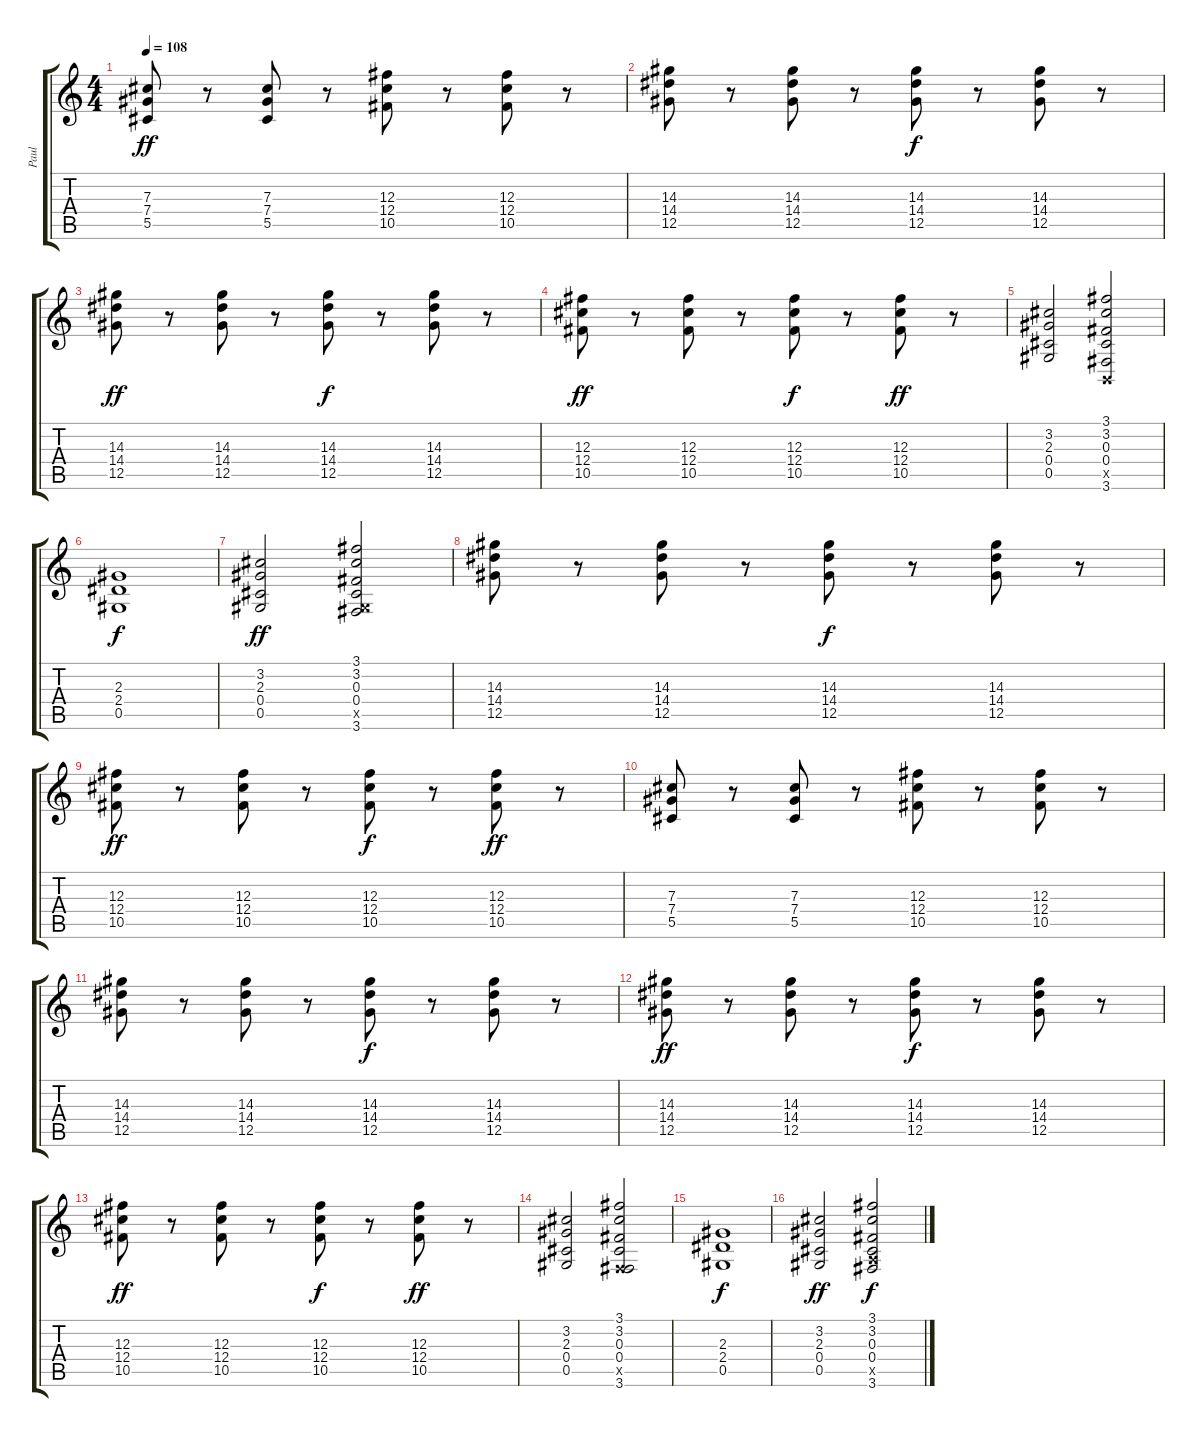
\track ("Paul " "Paul ") {instrument distortionguitar}
\staff {score tabs}
\tuning (Eb4 Bb3 Gb3 Db3 Ab2 Eb2) {hide}
\ts (4 4)
\tempo 108
\clef g2
\ks c
(7.3 7.4 5.5).8{dy ff} r.8 (7.3 7.4 5.5).8 r.8 (12.3 12.4 10.5).8 r.8 (12.3 12.4 10.5).8 r.8 |
(14.3 14.4 12.5).8 r.8 (14.3 14.4 12.5).8 r.8 (14.3 14.4 12.5).8{dy f} r.8 (14.3 14.4 12.5).8 r.8 |
(14.3 14.4 12.5).8{dy ff} r.8 (14.3 14.4 12.5).8 r.8 (14.3 14.4 12.5).8{dy f} r.8 (14.3 14.4 12.5).8 r.8 |
(12.3 12.4 10.5).8{dy ff} r.8 (12.3 12.4 10.5).8 r.8 (12.3 12.4 10.5).8{dy f} r.8 (12.3 12.4 10.5).8{dy ff} r.8 |
(3.2 2.3 0.4 0.5).2 (3.1 3.2 0.3 0.4 -9.5{x} 3.6).2 |
(2.3 2.4 0.5).1{dy f} |
(3.2 2.3 0.4 0.5).2{dy ff} (3.1 3.2 0.3 0.4 0.5{x} 3.6).2 |
(14.3 14.4 12.5).8 r.8 (14.3 14.4 12.5).8 r.8 (14.3 14.4 12.5).8{dy f} r.8 (14.3 14.4 12.5).8 r.8 |
(12.3 12.4 10.5).8{dy ff} r.8 (12.3 12.4 10.5).8 r.8 (12.3 12.4 10.5).8{dy f} r.8 (12.3 12.4 10.5).8{dy ff} r.8 |
(7.3 7.4 5.5).8 r.8 (7.3 7.4 5.5).8 r.8 (12.3 12.4 10.5).8 r.8 (12.3 12.4 10.5).8 r.8 |
(14.3 14.4 12.5).8 r.8 (14.3 14.4 12.5).8 r.8 (14.3 14.4 12.5).8{dy f} r.8 (14.3 14.4 12.5).8 r.8 |
(14.3 14.4 12.5).8{dy ff} r.8 (14.3 14.4 12.5).8 r.8 (14.3 14.4 12.5).8{dy f} r.8 (14.3 14.4 12.5).8 r.8 |
(12.3 12.4 10.5).8{dy ff} r.8 (12.3 12.4 10.5).8 r.8 (12.3 12.4 10.5).8{dy f} r.8 (12.3 12.4 10.5).8{dy ff} r.8 |
(3.2 2.3 0.4 0.5).2 (3.1 3.2 0.3 0.4 -2.5{x} 3.6).2 |
(2.3 2.4 0.5).1{dy f} |
(3.2 2.3 0.4 0.5).2{dy ff} (3.1 3.2 0.3 0.4 1.5{x} 3.6).2{dy f}
